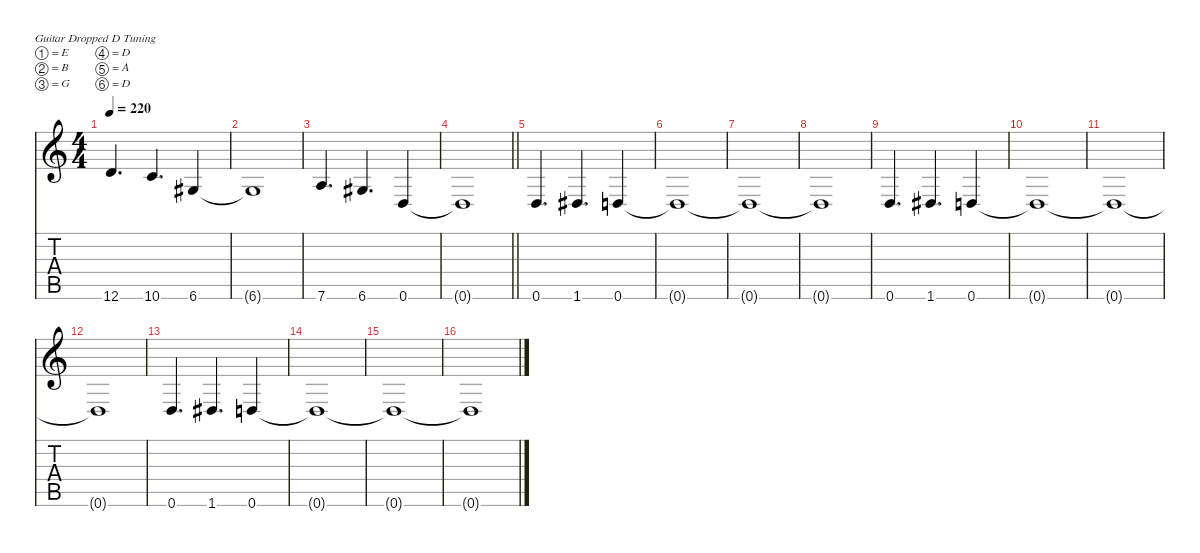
\defaultSystemsLayout 4
\hideDynamics
\bracketExtendMode nobrackets
\singleTrackTrackNamePolicy hidden
\multiTrackTrackNamePolicy hidden
\firstSystemTrackNameMode fullname
\firstSystemTrackNameOrientation horizontal
\otherSystemsTrackNameOrientation horizontal
\track ("Guitar 2" "dist.guit.") {instrument distortionguitar}
\staff {score tabs}
\tuning (E4 B3 G3 D3 A2 D2)
\ts (4 4)
\tempo 220
\clef g2
\ks c
12.6.4{d dy f beam Up} 10.6.4{d beam Up} 6.6{acc #}.4{beam Up} |
6.6{t acc #}.1{beam Up} |
7.6.4{d beam Up} 6.6{acc #}.4{d beam Up} 0.6.4{beam Up} |
\barLineRight lightlight
0.6{t}.1{beam Up} |
0.6.4{d beam Up} 1.6{acc #}.4{d beam Up} 0.6.4{beam Up} |
0.6{t}.1{beam Up} |
0.6{t}.1{beam Up} |
0.6{t}.1{beam Up} |
0.6.4{d beam Up} 1.6{acc #}.4{d beam Up} 0.6.4{beam Up} |
0.6{t}.1{beam Up} |
0.6{t}.1{beam Up} |
0.6{t}.1{beam Up} |
0.6.4{d beam Up} 1.6{acc #}.4{d beam Up} 0.6.4{beam Up} |
0.6{t}.1{beam Up} |
0.6{t}.1{beam Up} |
0.6{t}.1{beam Up}
